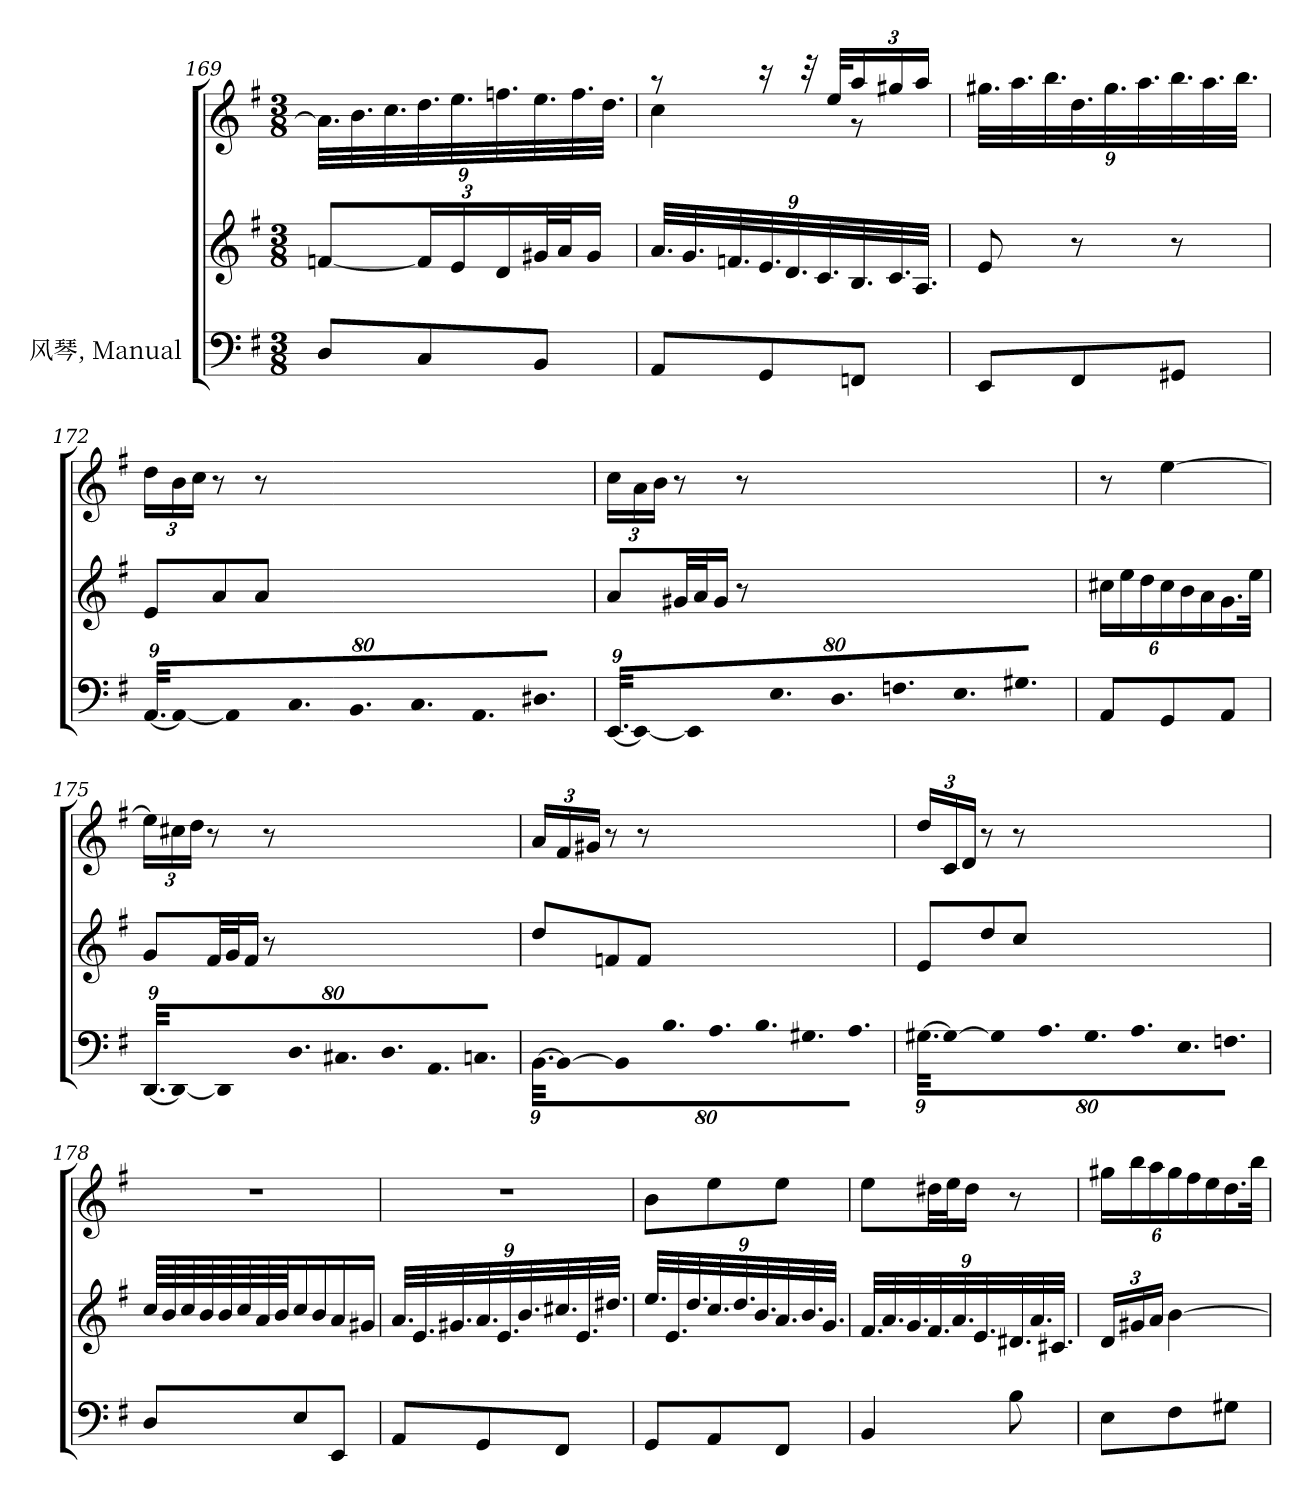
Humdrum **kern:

**kern	**kern	**kern
*part1	*part1	*part1
*staff3	*staff2	*staff1
*I"风琴, Manual	*	*
!!LO:LB:g=z
*clefF4	*clefG2	*clefG2
*k[f#]	*k[f#]	*k[f#]
*M3/8	*M3/8	*M3/8
*	*	*Xbrackettup
=169	=169	=169
8D/L	[8fn/L	36.a\LLL]
.	.	36.b\
.	.	36.cc\
*	*Xbrackettup	*
8C/	24f/L]	36.dd\
.	24e/	36.ee\
.	24d/	36.ffn\
8BB/J	32g#X/L	36.ee\
.	32a/J	.
.	.	36.ff\
.	16g#/JJ	.
.	.	36.dd\JJJ
=170	=170	=170
*	*	*^
8AA/L	36.a/LLL	8r	4cc\
.	36.g/	.	.
.	36.fn/	.	.
8GG/	36.e/	16r	.
.	36.d/	.	.
.	.	32r	.
.	36.c/	.	.
.	.	32ee/KLL	.
8FFn/J	36.B/	24aa/	8r
.	36.c/	24gg#X/	.
.	36.A/JJJ	24aa/JJ	.
*	*	*v	*v
=171	=171	=171
8EE/L	8e/	36.gg#X\LLL
.	.	36.aa\
.	.	36.bb\
8FF#/	8r	36.dd\
.	.	36.gg#\
.	.	36.aa\
8GG#X/J	8r	36.bb\
.	.	36.aa\
.	.	36.bb\JJJ
!!LO:PB:g=z
=172	=172	=172
*Xbrackettup	*	*
[36.AA/KKL	8e/L	24dd\LL
!LO:N:vis=8	!	!
640%71AA/_	.	24b\
.	.	24cc\JJ
.	8a/	8r
!LO:N:vis=64	!	!
640%9AA/KLL]	.	.
36.C/	.	.
36.BB/	.	.
36.C/	8a/J	8r
36.AA/	.	.
36.D#X/JJJ	.	.
=173	=173	=173
[36.EE/KKL	8a/L	24cc\LL
!LO:N:vis=8	!	!
640%71EE/_	.	24a\
.	.	24b\JJ
.	32g#X/LL	8r
!LO:N:vis=64	!	!
640%9EE/KLL]	.	.
.	32a/J	.
36.E/	.	.
.	16g#/JJ	.
36.D/	.	.
36.Fn/	8r	8r
36.E/	.	.
36.G#X/JJJ	.	.
=174	=174	=174
8AA/L	24cc#X\LL	8r
.	24ee\	.
.	24dd\	.
8GG/	24cc#\	[4ee\
.	24b\	.
.	24a\	.
8AA/J	16.g\	.
.	32ee\JJk	.
!!LO:LB:g=z
=175	=175	=175
[36.DD/KKL	8g/L	24ee\LL]
!LO:N:vis=8	!	!
640%71DD/_	.	24cc#X\
.	.	24dd\JJ
.	32f#/LL	8r
!LO:N:vis=64	!	!
640%9DD/KLL]	.	.
.	32g/J	.
36.D/	.	.
.	16f#/JJ	.
36.C#X/	.	.
36.D/	8r	8r
36.AA/	.	.
36.Cn/JJJ	.	.
=176	=176	=176
[36.BB\KKL	8dd/L	24a/LL
!LO:N:vis=8	!	!
640%71BB\_	.	24f#/
.	.	24g#X/JJ
.	8fn/	8r
!LO:N:vis=64	!	!
640%9BB\KLL]	.	.
36.B\	.	.
36.A\	.	.
36.B\	8f/J	8r
36.G#X\	.	.
36.A\JJJ	.	.
=177	=177	=177
[36.G#X\KKL	8e/L	24dd/LL
!LO:N:vis=8	!	!
640%71G#\_	.	24c/
.	.	24d/JJ
.	8dd/	8r
!LO:N:vis=64	!	!
640%9G#\KLL]	.	.
36.A\	.	.
36.G#\	.	.
36.A\	8cc/J	8r
36.E\	.	.
36.Fn\JJJ	.	.
!!LO:LB:g=z
=178	=178	=178
8D/L	64cc/LLLL	4.r
.	64b/	.
.	64cc/	.
.	64b/	.
.	64b/	.
.	64cc/	.
.	64a/	.
.	64b/JJ	.
8E/	16cc/	.
.	16b/	.
8EE/J	16a/	.
.	16g#X/JJ	.
=179	=179	=179
8AA/L	36.a/LLL	4.r
.	36.e/	.
.	36.g#X/	.
8GG/	36.a/	.
.	36.e/	.
.	36.b/	.
8FF#/J	36.cc#X/	.
.	36.e/	.
.	36.dd#X/JJJ	.
=180	=180	=180
8GG/L	36.ee/LLL	8b\L
.	36.e/	.
.	36.dd/	.
8AA/	36.cc/	8ee\
.	36.dd/	.
.	36.b/	.
8FF#/J	36.a/	8ee\J
.	36.b/	.
.	36.g/JJJ	.
!!LO:LB:g=z
=181	=181	=181
4BB/	36.f#/LLL	8ee\L
.	36.a/	.
.	36.g/	.
.	36.f#/	32dd#X\LL
.	.	32ee\J
.	36.a/	.
.	.	16dd#\JJ
.	36.e/	.
8B\	36.d#X/	8r
.	36.a/	.
.	36.c#X/JJJ	.
=182	=182	=182
8E\L	24d/LL	24gg#X\LL
.	24g#X/	24bb\
.	24a/JJ	24aa\
8F#\	[4b\	24gg#\
.	.	24ff#\
.	.	24ee\
8G#X\J	.	16.dd\
.	.	32bb\JJk
=	=	=
*-	*-	*-
